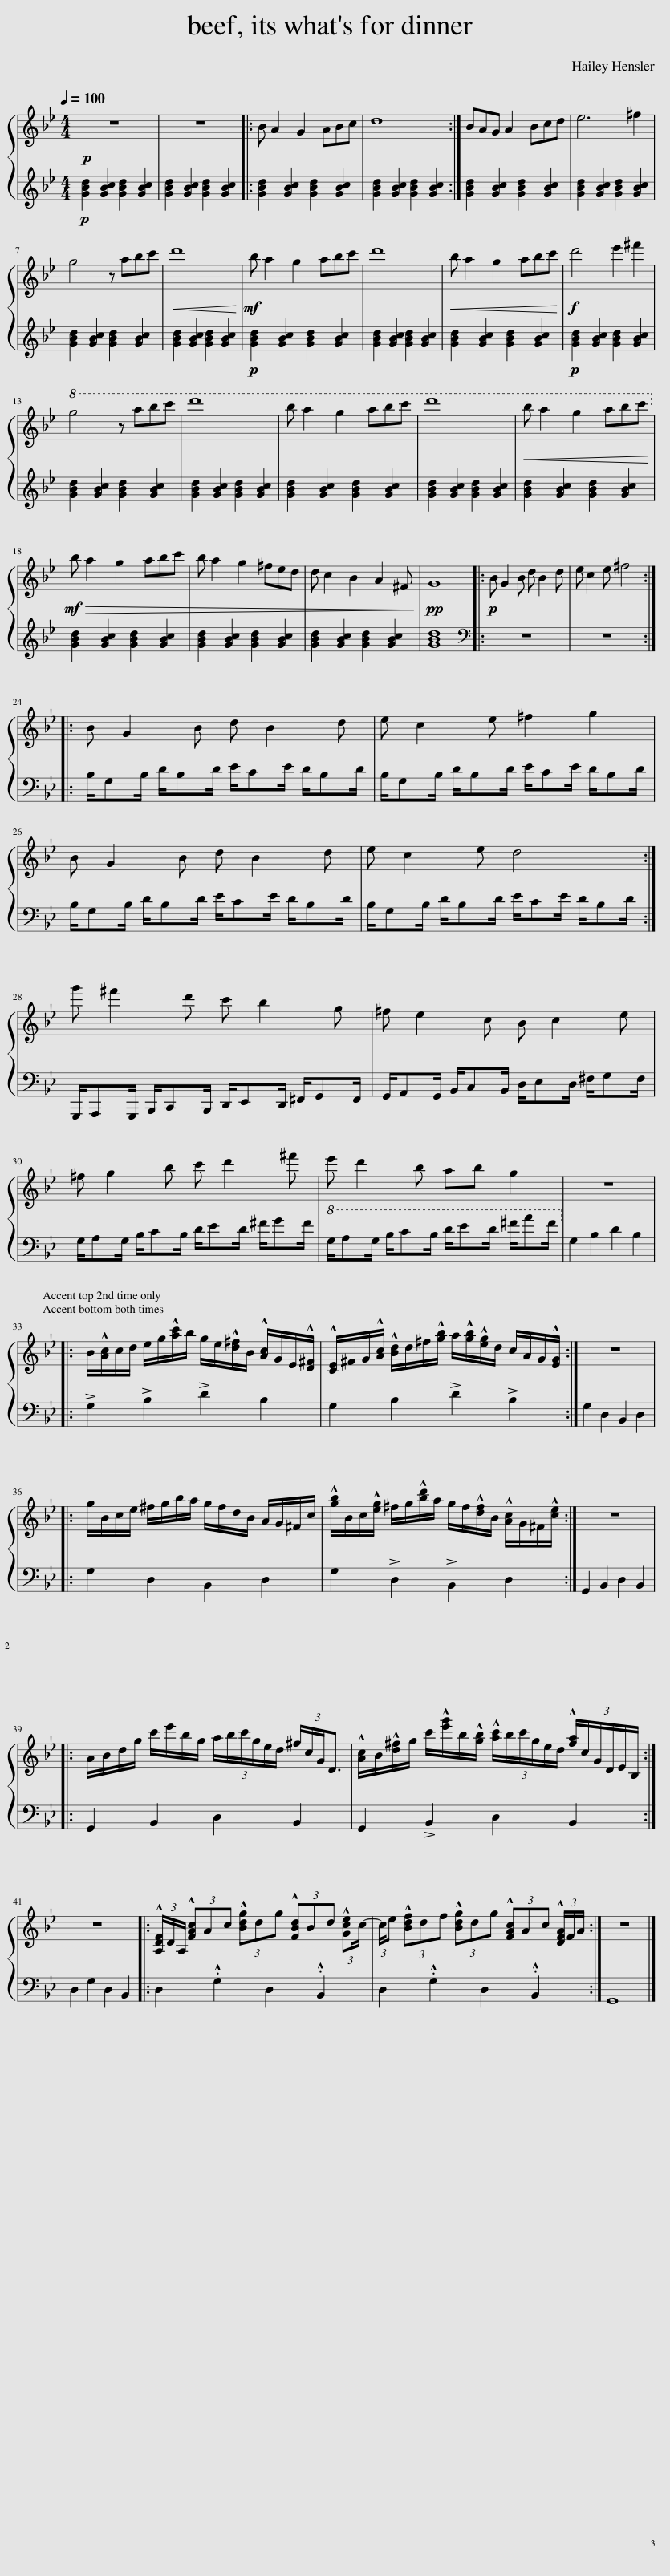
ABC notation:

X:1
%%score { 1 | 2 }
L:1/8
Q:1/4=100
M:4/4
I:linebreak $
K:Bb
V:1 treble
V:2 treble
V:1
!p! z8 | z8 |: B A2 G2 ABc | d8 :| BAG A2 Bcd | %5
 e6 ^f2 |$ g4 z abc' |!<(! d'8!<)! |!mf! b a2 g2 abc' | d'8 | %10
!<(! b a2 g2 abc'!<)! |!f! d'4 e'2 ^f'2 |$!8va(! g'4 z a'b'c'' | d''8 | b' a'2 g'2 a'b'c'' | %15
 d''8 |!<(! b' a'2 g'2 a'b'c''!8va)!!<)! |$!mf!!>(! b a2 g2 abc' | b a2 g2 ^fed | d c2 B2 A2 ^F!>)! | %20
!pp! G8 |:!p! B G2 B d B2 d | e c2 e ^f4 ::$ B G2 B d B2 d | e c2 e ^f2 g2 |$ %25
 B G2 B d B2 d | e c2 e d4 :|$ g' ^f'2 d' c' b2 g | ^f e2 c B c2 e |$ ^f g2 b c' d'2 ^f' | %30
 e' d'2 b ab g2 | z8 |:$ B/!^![Ac]/c/d/ e/g/!^![ac']/b/ g/e/!^![d^f]/B/ !^![Ac]/G/E/!^![D^F]/ | !^![CE]/^F/G/!^![Ac]/ !^![Bd]/d/^f/!^![gb]/ a/!^![gb]/!^![eg]/d/ c/A/G/!^![EG]/ :| z8 |:$ %35
 g/B/c/e/ ^f/g/b/a/ g/f/d/B/ A/G/^F/c/ | !^![gb]/B/c/!^![eg]/ ^f/g/!^![bd']/a/ g/f/!^![df]/B/ !^![Ac]/G/^F/!^![ce]/ :| z8 |:$ A/B/d/g/ c'/e'/b/g/ (3:2:6a/b/c'/g/e/d/ (3:2:4^f/c/G/D3/2 | !^![Ac]/B/!^![d^f]/g/ c'/!^![e'g']/b/!^![gb]/ (3:2:6!^![ac']/b/c'/g/e/d/ (3:2:6!^![fa]/c/G/D/E/B,/ :|$ %40
 z8 |: (3!^![A,DF]/D/A,/ (3!^![FAc]Ac (3!^![Bdg]dg (3!^![FBd]Bd (3:2:2!^![Gce]c/- | (3:2:2c/e (3!^![Bdf]df (3!^![Bdg]dg (3!^![FAc]Ac (3!^![DFA]/F/A/ :| z8 |] %44
V:2
!p! [GBd]2 [GBc]2 [GBd]2 [GBc]2 | [GBd]2 [GBc]2 [GBd]2 [GBc]2 |: [GBd]2 [GBc]2 [GBd]2 [GBc]2 | [GBd]2 [GBc]2 [GBd]2 [GBc]2 :| [GBd]2 [GBc]2 [GBd]2 [GBc]2 | %5
 [GBd]2 [GBc]2 [GBd]2 [GBc]2 |$ [GBd]2 [GBc]2 [GBd]2 [GBc]2 | [GBd]2 [GBc]2 [GBd]2 [GBc]2 |!p! [GBd]2 [GBc]2 [GBd]2 [GBc]2 | [GBd]2 [GBc]2 [GBd]2 [GBc]2 | %10
 [GBd]2 [GBc]2 [GBd]2 [GBc]2 |!p! [GBd]2 [GBc]2 [GBd]2 [GBc]2 |$ [GBd]2 [GBc]2 [GBd]2 [GBc]2 | [GBd]2 [GBc]2 [GBd]2 [GBc]2 | [GBd]2 [GBc]2 [GBd]2 [GBc]2 | %15
 [GBd]2 [GBc]2 [GBd]2 [GBc]2 | [GBd]2 [GBc]2 [GBd]2 [GBc]2 |$ [GBd]2 [GBc]2 [GBd]2 [GBc]2 | [GBd]2 [GBc]2 [GBd]2 [GBc]2 | [GBd]2 [GBc]2 [GBd]2 [GBc]2 | %20
 [GBd]8 |:[K:bass] z8 | z8 ::$ B,/G,B,/ D/B,D/ E/CE/ D/B,D/ | B,/G,B,/ D/B,D/ E/CE/ D/B,D/ |$ %25
 B,/G,B,/ D/B,D/ E/CE/ D/B,D/ | B,/G,B,/ D/B,D/ E/CE/ D/B,D/ :|$ G,,,/A,,,G,,,/ B,,,/C,,B,,,/ D,,/E,,D,,/ ^F,,/G,,F,,/ | G,,/A,,G,,/ B,,/C,B,,/ D,/E,D,/ ^F,/G,F,/ |$ G,/A,G,/ B,/CB,/ D/ED/ ^F/GF/ | %30
!8va(! G/AG/ B/cB/ d/ed/ ^f/af/!8va)! | G,2 B,2 D2 B,2 |:$ !>!G,2 !>!B,2 !>!D2 B,2 | G,2 B,2 !>!D2 !>!B,2 :| G,2 D,2 B,,2 D,2 |:$ %35
 G,2 D,2 B,,2 D,2 | G,2 !>!D,2 !>!B,,2 D,2 :| G,,2 B,,2 D,2 B,,2 |:$ G,,2 B,,2 D,2 B,,2 | G,,2 !>!B,,2 D,2 B,,2 :|$ %40
 D,2 G,2 D,2 B,,2 |: D,2 .G,2 D,2 .B,,2 | D,2 .G,2 D,2 .B,,2 :| G,,8 |] %44
